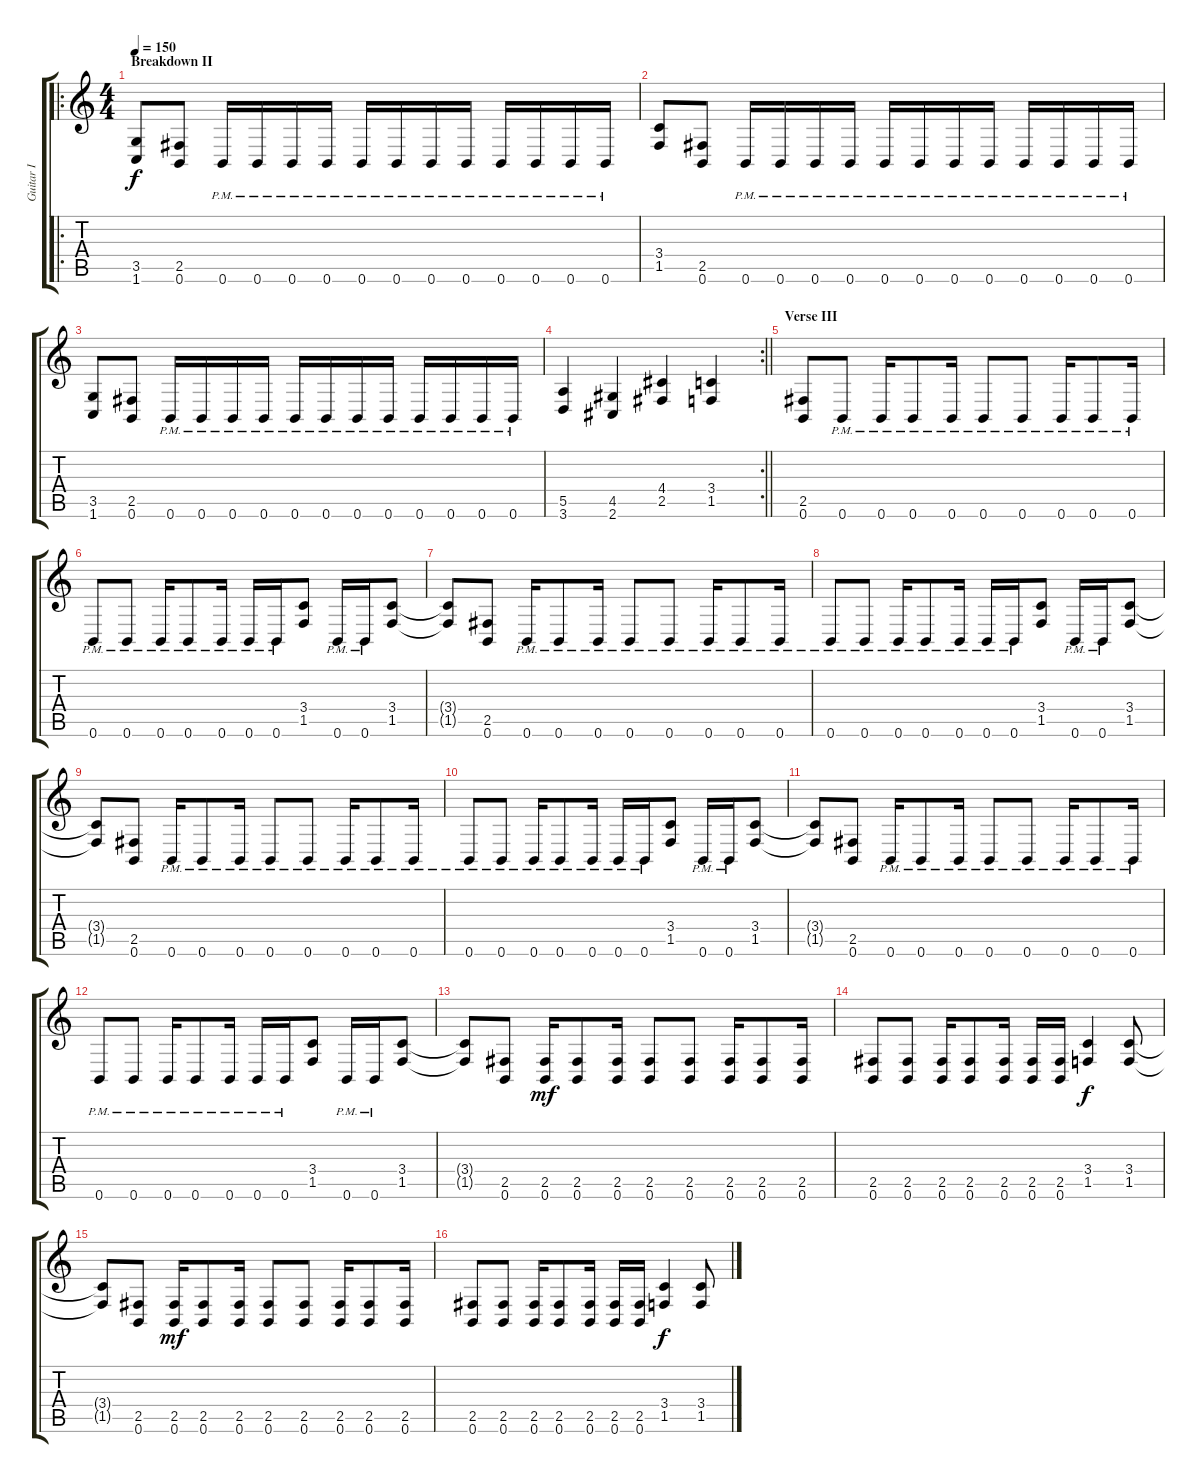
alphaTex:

\track ("Guitar I" "Guitar I") {instrument distortionguitar}
\staff {score tabs}
\tuning (B3 Gb3 D3 A2 E2 B1) {hide}
\ro
\ts (4 4)
\section ("" "Breakdown II")
\tempo 150
\clef g2
\ks c
(3.5 1.6).8{dy f} (2.5 0.6).8 0.6{pm}.16 0.6{pm}.16 0.6{pm}.16 0.6{pm}.16 0.6{pm}.16 0.6{pm}.16 0.6{pm}.16 0.6{pm}.16 0.6{pm}.16 0.6{pm}.16 0.6{pm}.16 0.6{pm}.16 |
(3.4 1.5).8 (2.5 0.6).8 0.6{pm}.16 0.6{pm}.16 0.6{pm}.16 0.6{pm}.16 0.6{pm}.16 0.6{pm}.16 0.6{pm}.16 0.6{pm}.16 0.6{pm}.16 0.6{pm}.16 0.6{pm}.16 0.6{pm}.16 |
(3.5 1.6).8 (2.5 0.6).8 0.6{pm}.16 0.6{pm}.16 0.6{pm}.16 0.6{pm}.16 0.6{pm}.16 0.6{pm}.16 0.6{pm}.16 0.6{pm}.16 0.6{pm}.16 0.6{pm}.16 0.6{pm}.16 0.6{pm}.16 |
\rc 2
\barLineRight lightlight
(5.5 3.6).4 (4.5 2.6).4 (4.4 2.5).4 (3.4 1.5).4 |
\section ("" "Verse III")
(2.5 0.6).8 0.6{pm}.8 0.6{pm}.16 0.6{pm}.8 0.6{pm}.16 0.6{pm}.8 0.6{pm}.8 0.6{pm}.16 0.6{pm}.8 0.6{pm}.16 |
0.6{pm}.8 0.6{pm}.8 0.6{pm}.16 0.6{pm}.8 0.6{pm}.16 0.6{pm}.16 0.6{pm}.16 (3.4 1.5).8 0.6{pm}.16 0.6{pm}.16 (3.4 1.5).8 |
(3.4{t} 1.5{t}).8 (2.5 0.6).8 0.6{pm}.16 0.6{pm}.8 0.6{pm}.16 0.6{pm}.8 0.6{pm}.8 0.6{pm}.16 0.6{pm}.8 0.6{pm}.16 |
0.6{pm}.8 0.6{pm}.8 0.6{pm}.16 0.6{pm}.8 0.6{pm}.16 0.6{pm}.16 0.6{pm}.16 (3.4 1.5).8 0.6{pm}.16 0.6{pm}.16 (3.4 1.5).8 |
(3.4{t} 1.5{t}).8 (2.5 0.6).8 0.6{pm}.16 0.6{pm}.8 0.6{pm}.16 0.6{pm}.8 0.6{pm}.8 0.6{pm}.16 0.6{pm}.8 0.6{pm}.16 |
0.6{pm}.8 0.6{pm}.8 0.6{pm}.16 0.6{pm}.8 0.6{pm}.16 0.6{pm}.16 0.6{pm}.16 (3.4 1.5).8 0.6{pm}.16 0.6{pm}.16 (3.4 1.5).8 |
(3.4{t} 1.5{t}).8 (2.5 0.6).8 0.6{pm}.16 0.6{pm}.8 0.6{pm}.16 0.6{pm}.8 0.6{pm}.8 0.6{pm}.16 0.6{pm}.8 0.6{pm}.16 |
0.6{pm}.8 0.6{pm}.8 0.6{pm}.16 0.6{pm}.8 0.6{pm}.16 0.6{pm}.16 0.6{pm}.16 (3.4 1.5).8 0.6{pm}.16 0.6{pm}.16 (3.4 1.5).8 |
(3.4{t} 1.5{t}).8 (2.5 0.6).8 (2.5 0.6).16{dy mf} (2.5 0.6).8 (2.5 0.6).16 (2.5 0.6).8 (2.5 0.6).8 (2.5 0.6).16 (2.5 0.6).8 (2.5 0.6).16 |
(2.5 0.6).8 (2.5 0.6).8 (2.5 0.6).16 (2.5 0.6).8 (2.5 0.6).16 (2.5 0.6).16 (2.5 0.6).16 (3.4 1.5).4{dy f} (3.4 1.5).8 |
(3.4{t} 1.5{t}).8 (2.5 0.6).8 (2.5 0.6).16{dy mf} (2.5 0.6).8 (2.5 0.6).16 (2.5 0.6).8 (2.5 0.6).8 (2.5 0.6).16 (2.5 0.6).8 (2.5 0.6).16 |
(2.5 0.6).8 (2.5 0.6).8 (2.5 0.6).16 (2.5 0.6).8 (2.5 0.6).16 (2.5 0.6).16 (2.5 0.6).16 (3.4 1.5).4{dy f} (3.4 1.5).8
